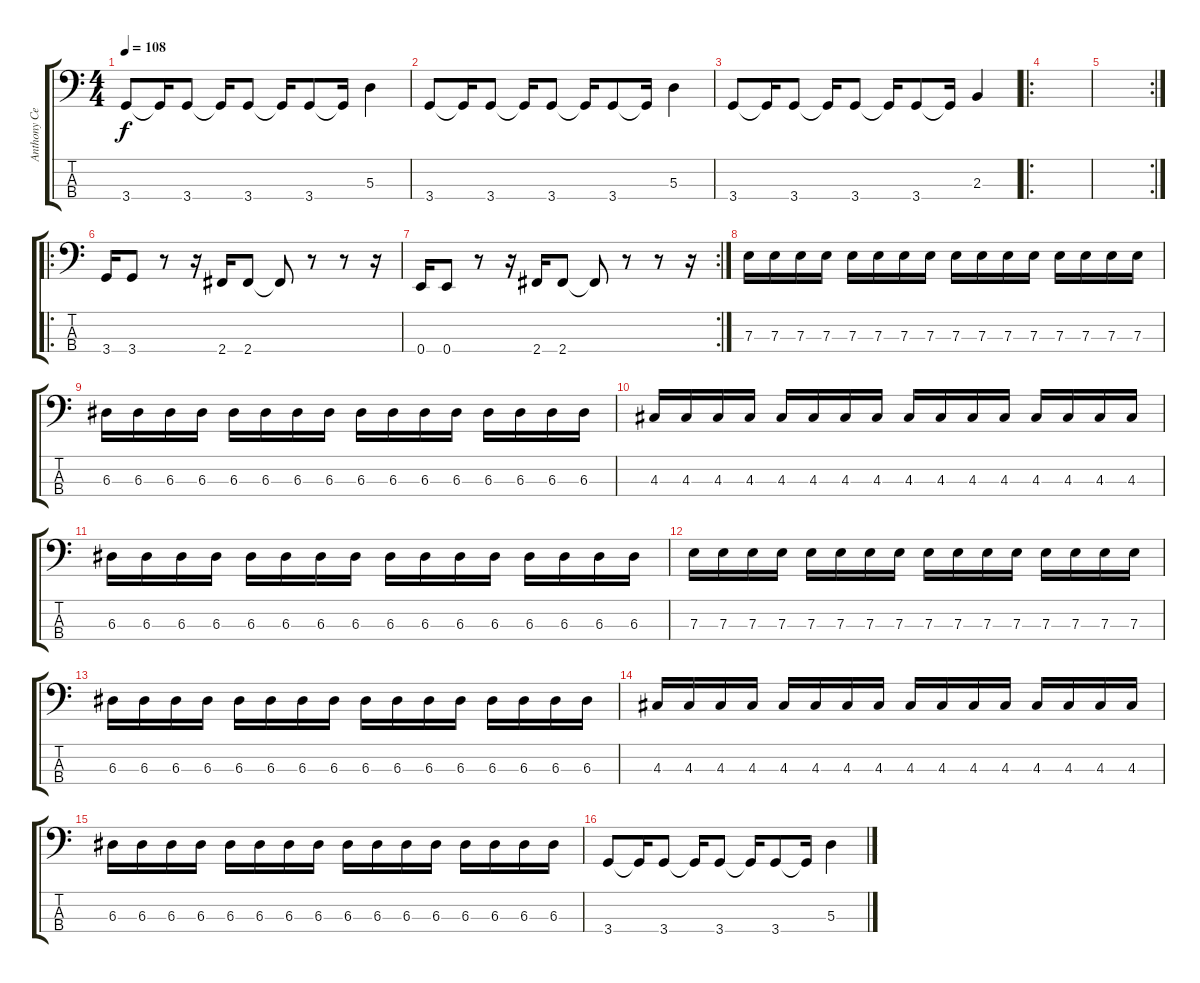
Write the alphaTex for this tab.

\track ("Anthony Celestino" "Anthony Ce") {instrument electricbassfinger}
\staff {score tabs}
\tuning (G2 D2 A1 E1) {hide}
\ts (4 4)
\tempo 108
\clef f4
\ks c
3.4.8{dy f} 3.4{t}.16 3.4.8 3.4{t}.16 3.4.8 3.4{t}.16 3.4.8 3.4{t}.16 5.3.4 |
3.4.8 3.4{t}.16 3.4.8 3.4{t}.16 3.4.8 3.4{t}.16 3.4.8 3.4{t}.16 5.3.4 |
3.4.8 3.4{t}.16 3.4.8 3.4{t}.16 3.4.8 3.4{t}.16 3.4.8 3.4{t}.16 2.3.4 |
\ro
|
\rc 2
|
\ro
3.4.16 3.4.8 r.8 r.16 2.4.16 2.4.8 2.4{t}.8 r.8 r.8 r.16 |
\rc 2
0.4.16 0.4.8 r.8 r.16 2.4.16 2.4.8 2.4{t}.8 r.8 r.8 r.16 |
7.3.16 7.3.16 7.3.16 7.3.16 7.3.16 7.3.16 7.3.16 7.3.16 7.3.16 7.3.16 7.3.16 7.3.16 7.3.16 7.3.16 7.3.16 7.3.16 |
6.3.16 6.3.16 6.3.16 6.3.16 6.3.16 6.3.16 6.3.16 6.3.16 6.3.16 6.3.16 6.3.16 6.3.16 6.3.16 6.3.16 6.3.16 6.3.16 |
4.3.16 4.3.16 4.3.16 4.3.16 4.3.16 4.3.16 4.3.16 4.3.16 4.3.16 4.3.16 4.3.16 4.3.16 4.3.16 4.3.16 4.3.16 4.3.16 |
6.3.16 6.3.16 6.3.16 6.3.16 6.3.16 6.3.16 6.3.16 6.3.16 6.3.16 6.3.16 6.3.16 6.3.16 6.3.16 6.3.16 6.3.16 6.3.16 |
7.3.16 7.3.16 7.3.16 7.3.16 7.3.16 7.3.16 7.3.16 7.3.16 7.3.16 7.3.16 7.3.16 7.3.16 7.3.16 7.3.16 7.3.16 7.3.16 |
6.3.16 6.3.16 6.3.16 6.3.16 6.3.16 6.3.16 6.3.16 6.3.16 6.3.16 6.3.16 6.3.16 6.3.16 6.3.16 6.3.16 6.3.16 6.3.16 |
4.3.16 4.3.16 4.3.16 4.3.16 4.3.16 4.3.16 4.3.16 4.3.16 4.3.16 4.3.16 4.3.16 4.3.16 4.3.16 4.3.16 4.3.16 4.3.16 |
6.3.16 6.3.16 6.3.16 6.3.16 6.3.16 6.3.16 6.3.16 6.3.16 6.3.16 6.3.16 6.3.16 6.3.16 6.3.16 6.3.16 6.3.16 6.3.16 |
3.4.8 3.4{t}.16 3.4.8 3.4{t}.16 3.4.8 3.4{t}.16 3.4.8 3.4{t}.16 5.3.4
